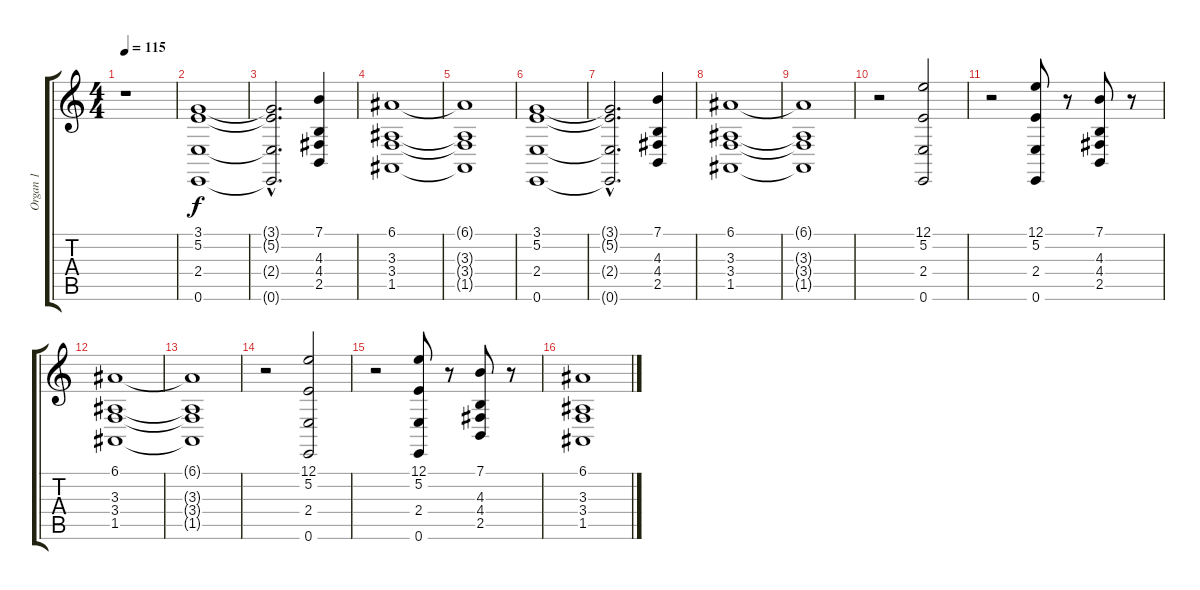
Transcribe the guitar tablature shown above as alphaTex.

\track ("Organ 1" "Organ 1") {instrument churchorgan}
\staff {score tabs}
\tuning (E4 B3 G3 D3 A2 E2) {hide}
\ts (4 4)
\tempo 115
\clef g2
\ks c
r.1{dy f} |
(3.1 5.2 2.4 0.6).1 |
(3.1{hac t} 5.2{hac t} 2.4{hac t} 0.6{hac t}).2{d} (7.1 4.3 4.4 2.5).4 |
(6.1 3.3 3.4 1.5).1 |
(6.1{t} 3.3{t} 3.4{t} 1.5{t}).1 |
(3.1 5.2 2.4 0.6).1 |
(3.1{hac t} 5.2{hac t} 2.4{hac t} 0.6{hac t}).2{d} (7.1 4.3 4.4 2.5).4 |
(6.1 3.3 3.4 1.5).1 |
(6.1{t} 3.3{t} 3.4{t} 1.5{t}).1 |
r.2 (12.1 5.2 2.4 0.6).2 |
r.2 (12.1 5.2 2.4 0.6).8 r.8 (7.1 4.3 4.4 2.5).8 r.8 |
(6.1 3.3 3.4 1.5).1 |
(6.1{t} 3.3{t} 3.4{t} 1.5{t}).1 |
r.2 (12.1 5.2 2.4 0.6).2 |
r.2 (12.1 5.2 2.4 0.6).8 r.8 (7.1 4.3 4.4 2.5).8 r.8 |
(6.1 3.3 3.4 1.5).1
